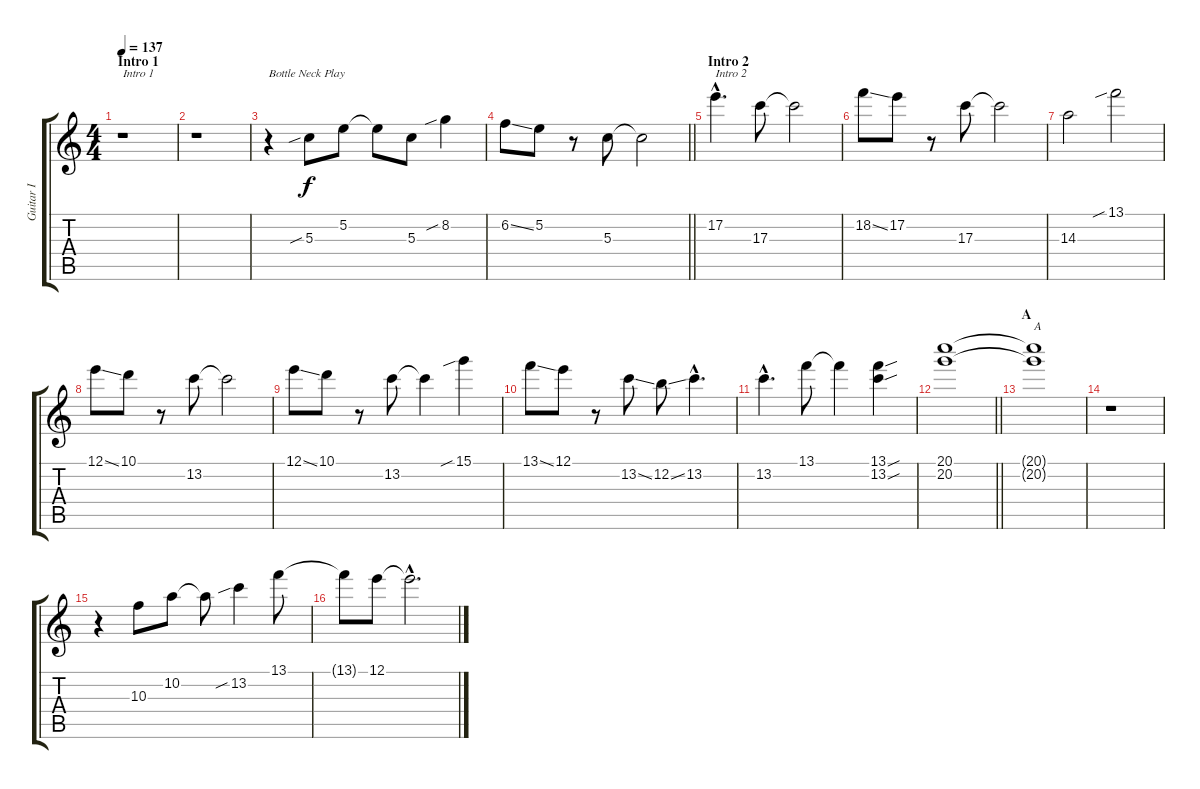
\track ("Guitar I" "Guitar I") {instrument overdrivenguitar}
\staff {score tabs}
\tuning (E4 B3 G3 D3 A2 E2) {hide}
\ts (4 4)
\section ("" "Intro 1")
\tempo 137
\clef g2
\ks c
r.1{txt "Intro 1" dy f instrument overdrivenguitar} |
r.1 |
r.4{txt "Bottle Neck Play"} 5.3{sib}.8 5.2.8 5.2{t}.8 5.3.8 8.2{sib}.4 |
\barLineRight lightlight
6.2{ss}.8 5.2.8 r.8 5.3.8 5.3{t}.2 |
\section ("" "Intro 2")
17.2{hac}.4{d txt "Intro 2"} 17.3.8 17.3{t}.2 |
18.2{ss}.8 17.2.8 r.8 17.3.8 17.3{t}.2 |
14.3.2 13.1{sib}.2 |
12.1{ss}.8 10.1.8 r.8 13.2.8 13.2{t}.2 |
12.1{ss}.8 10.1.8 r.8 13.2.8 13.2{t}.4 15.1{sib}.4 |
13.1{ss}.8 12.1.8 r.8 13.2{ss}.8 12.2{ss}.8 13.2{hac}.4{d} |
13.2{hac}.4{d} 13.1.8 13.1{t}.4 (13.1{sou} 13.2{sou}).4 |
\barLineRight lightlight
(20.1 20.2).1 |
\section ("" "A")
(20.1{t} 20.2{t}).1{txt "A"} |
r.1 |
r.4 10.3.8 10.2.8 10.2{t}.8 13.2{sib}.4 13.1.8 |
13.1{t}.8 12.1.8 12.1{hac t}.2{d}
